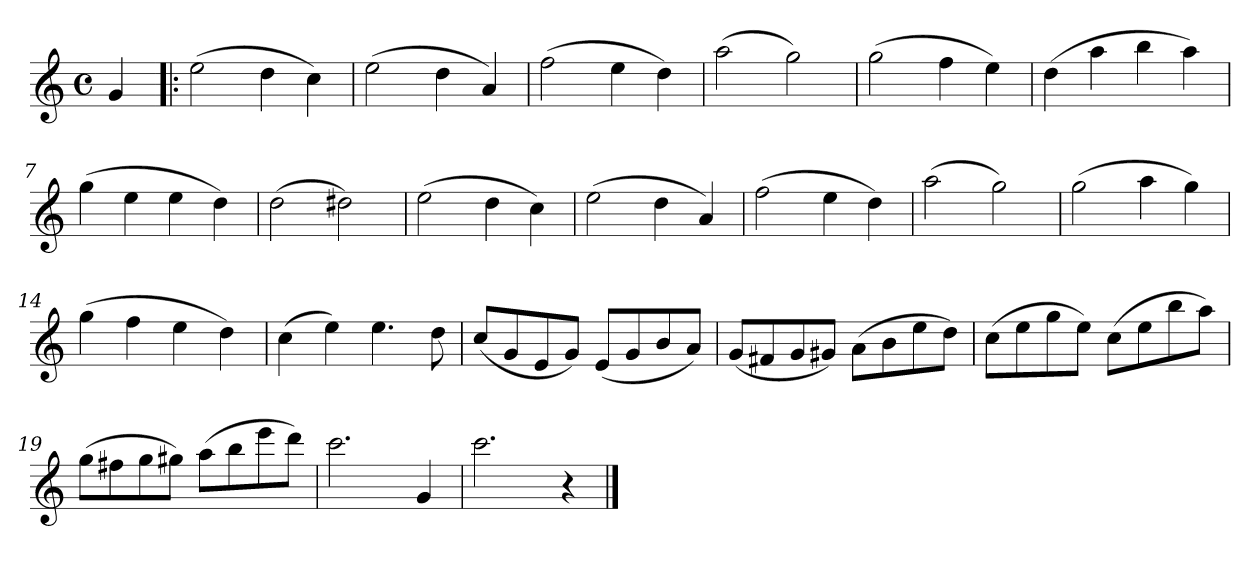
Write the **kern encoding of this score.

**kern
*part1
*staff1
*clefG2
*k[]
*C:
*M4/4
*met(c)
=
4g
=1!|:
(2ee
4dd
4cc)
=2
(2ee
4dd
4a)
=3
(2ff
4ee
4dd)
=4
(2aa
2gg)
=5
(2gg
4ff
4ee)
=6
(4dd
4aa
4bb
4aa)
=7
(4gg
4ee
4ee
4dd)
=8
(2dd
2dd#X)
=9
(2ee
4dd
4cc)
=10
(2ee
4dd
4a)
=11
(2ff
4ee
4dd)
=12
(2aa
2gg)
=13
(2gg
4aa
4gg)
=14
(4gg
4ff
4ee
4dd)
=15
(4cc
4ee)
4.ee
8dd
=16
(8ccL
8g
8e
8gJ)
(8eL
8g
8b
8aJ)
=17
(8gL
8f#X
8g
8g#XJ)
(8aL
8b
8ee
8ddJ)
=18
(8ccL
8ee
8gg
8eeJ)
(8ccL
8ee
8bb
8aaJ)
=19
(8ggL
8ff#X
8gg
8gg#XJ)
(8aaL
8bb
8eee
8dddJ)
=20
2.ccc
4g
=21
2.ccc
4r
==
*-
